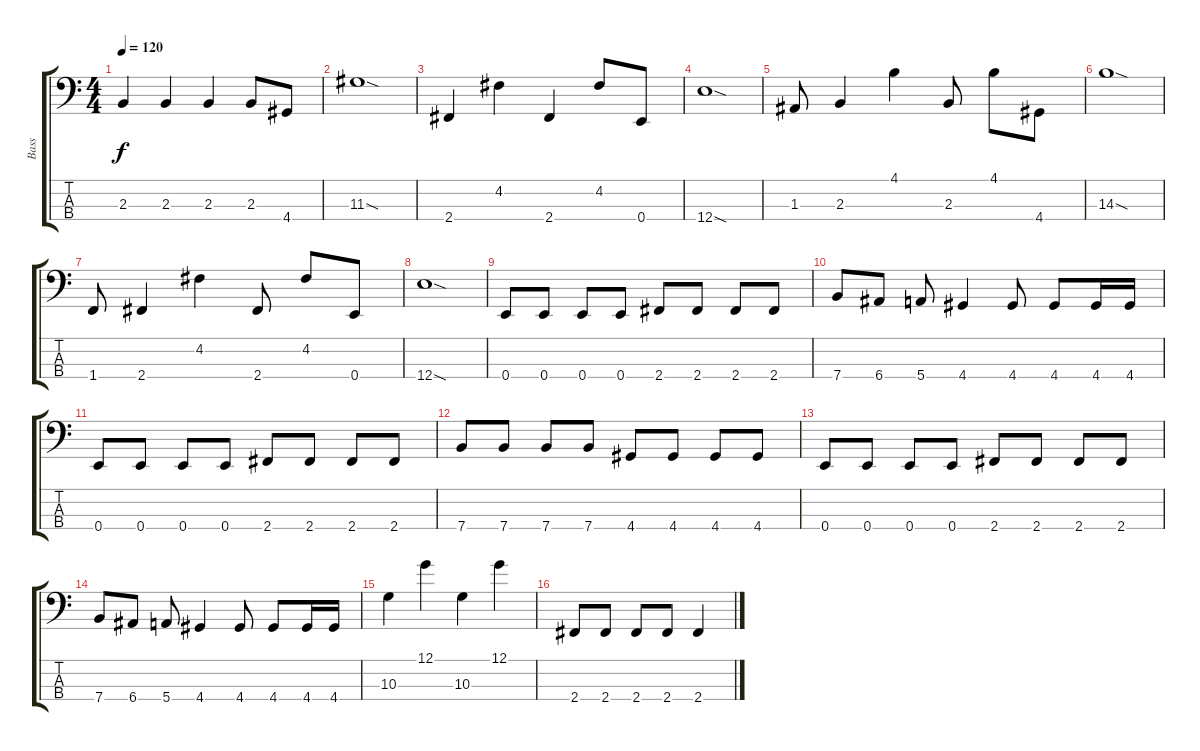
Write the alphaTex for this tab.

\track ("Bass" "Bass") {instrument electricbassfinger}
\staff {score tabs}
\tuning (G2 D2 A1 E1) {hide}
\ts (4 4)
\tempo 120
\clef f4
\ks c
2.3.4{dy f} 2.3.4 2.3.4 2.3.8 4.4.8 |
11.3{sod}.1 |
2.4.4 4.2.4 2.4.4 4.2.8 0.4.8 |
12.4{sod}.1 |
1.3.8 2.3.4 4.1.4 2.3.8 4.1.8 4.4.8 |
14.3{sod}.1 |
1.4.8 2.4.4 4.2.4 2.4.8 4.2.8 0.4.8 |
12.4{sod}.1 |
0.4.8 0.4.8 0.4.8 0.4.8 2.4.8 2.4.8 2.4.8 2.4.8 |
7.4.8 6.4.8 5.4.8 4.4.4 4.4.8 4.4.8 4.4.16 4.4.16 |
0.4.8 0.4.8 0.4.8 0.4.8 2.4.8 2.4.8 2.4.8 2.4.8 |
7.4.8 7.4.8 7.4.8 7.4.8 4.4.8 4.4.8 4.4.8 4.4.8 |
0.4.8 0.4.8 0.4.8 0.4.8 2.4.8 2.4.8 2.4.8 2.4.8 |
7.4.8 6.4.8 5.4.8 4.4.4 4.4.8 4.4.8 4.4.16 4.4.16 |
10.3.4 12.1.4 10.3.4 12.1.4 |
2.4.8 2.4.8 2.4.8 2.4.8 2.4.4
